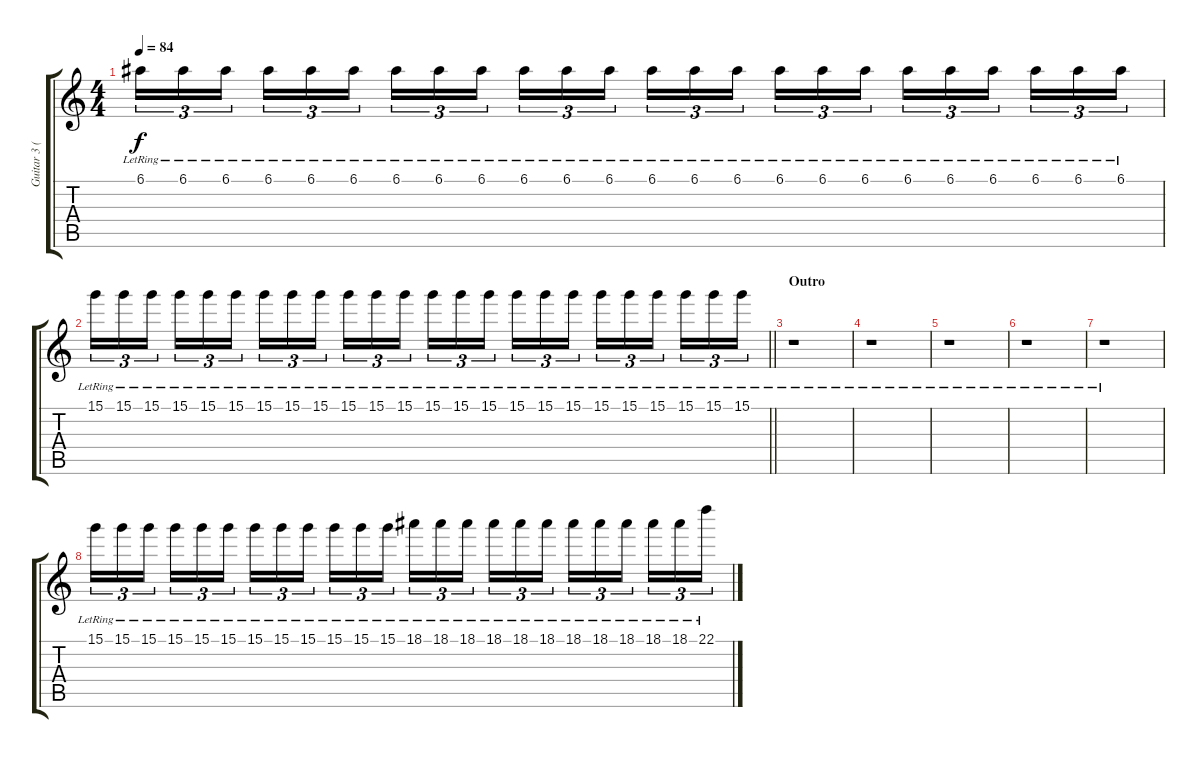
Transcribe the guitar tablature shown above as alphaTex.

\track ("Guitar 3 (Clean w/ Delay)" "Guitar 3 (") {instrument electricguitarjazz}
\staff {score tabs}
\tuning (E4 B3 G3 D3 A2 E2) {hide}
\ts (4 4)
\tempo 84
\clef g2
\ks c
6.1{lr}.16{tu (3 2) dy f} 6.1{lr}.16{tu (3 2)} 6.1{lr}.16{tu (3 2) beam splitsecondary} 6.1{lr}.16{tu (3 2)} 6.1{lr}.16{tu (3 2)} 6.1{lr}.16{tu (3 2)} 6.1{lr}.16{tu (3 2)} 6.1{lr}.16{tu (3 2)} 6.1{lr}.16{tu (3 2) beam splitsecondary} 6.1{lr}.16{tu (3 2)} 6.1{lr}.16{tu (3 2)} 6.1{lr}.16{tu (3 2)} 6.1{lr}.16{tu (3 2)} 6.1{lr}.16{tu (3 2)} 6.1{lr}.16{tu (3 2) beam splitsecondary} 6.1{lr}.16{tu (3 2)} 6.1{lr}.16{tu (3 2)} 6.1{lr}.16{tu (3 2)} 6.1{lr}.16{tu (3 2)} 6.1{lr}.16{tu (3 2)} 6.1{lr}.16{tu (3 2) beam splitsecondary} 6.1{lr}.16{tu (3 2)} 6.1{lr}.16{tu (3 2)} 6.1{lr}.16{tu (3 2)} |
\barLineRight lightlight
15.1{lr}.16{tu (3 2) volume 8} 15.1{lr}.16{tu (3 2)} 15.1{lr}.16{tu (3 2) beam splitsecondary} 15.1{lr}.16{tu (3 2)} 15.1{lr}.16{tu (3 2)} 15.1{lr}.16{tu (3 2)} 15.1{lr}.16{tu (3 2)} 15.1{lr}.16{tu (3 2)} 15.1{lr}.16{tu (3 2) beam splitsecondary} 15.1{lr}.16{tu (3 2)} 15.1{lr}.16{tu (3 2)} 15.1{lr}.16{tu (3 2)} 15.1{lr}.16{tu (3 2)} 15.1{lr}.16{tu (3 2)} 15.1{lr}.16{tu (3 2) beam splitsecondary} 15.1{lr}.16{tu (3 2)} 15.1{lr}.16{tu (3 2)} 15.1{lr}.16{tu (3 2)} 15.1{lr}.16{tu (3 2)} 15.1{lr}.16{tu (3 2)} 15.1{lr}.16{tu (3 2) beam splitsecondary} 15.1{lr}.16{tu (3 2)} 15.1{lr}.16{tu (3 2)} 15.1{lr}.16{tu (3 2)} |
\section ("" "Outro")
r.1 |
r.1 |
r.1 |
r.1 |
r.1{volume 8} |
15.1{lr}.16{tu (3 2)} 15.1{lr}.16{tu (3 2)} 15.1{lr}.16{tu (3 2) beam splitsecondary} 15.1{lr}.16{tu (3 2)} 15.1{lr}.16{tu (3 2)} 15.1{lr}.16{tu (3 2)} 15.1{lr}.16{tu (3 2)} 15.1{lr}.16{tu (3 2)} 15.1{lr}.16{tu (3 2) beam splitsecondary} 15.1{lr}.16{tu (3 2)} 15.1{lr}.16{tu (3 2)} 15.1{lr}.16{tu (3 2)} 18.1{lr}.16{tu (3 2)} 18.1{lr}.16{tu (3 2)} 18.1{lr}.16{tu (3 2) beam splitsecondary} 18.1{lr}.16{tu (3 2)} 18.1{lr}.16{tu (3 2)} 18.1{lr}.16{tu (3 2)} 18.1{lr}.16{tu (3 2)} 18.1{lr}.16{tu (3 2)} 18.1{lr}.16{tu (3 2) beam splitsecondary} 18.1{lr}.16{tu (3 2)} 18.1{lr}.16{tu (3 2)} 22.1{lr}.16{tu (3 2)}
